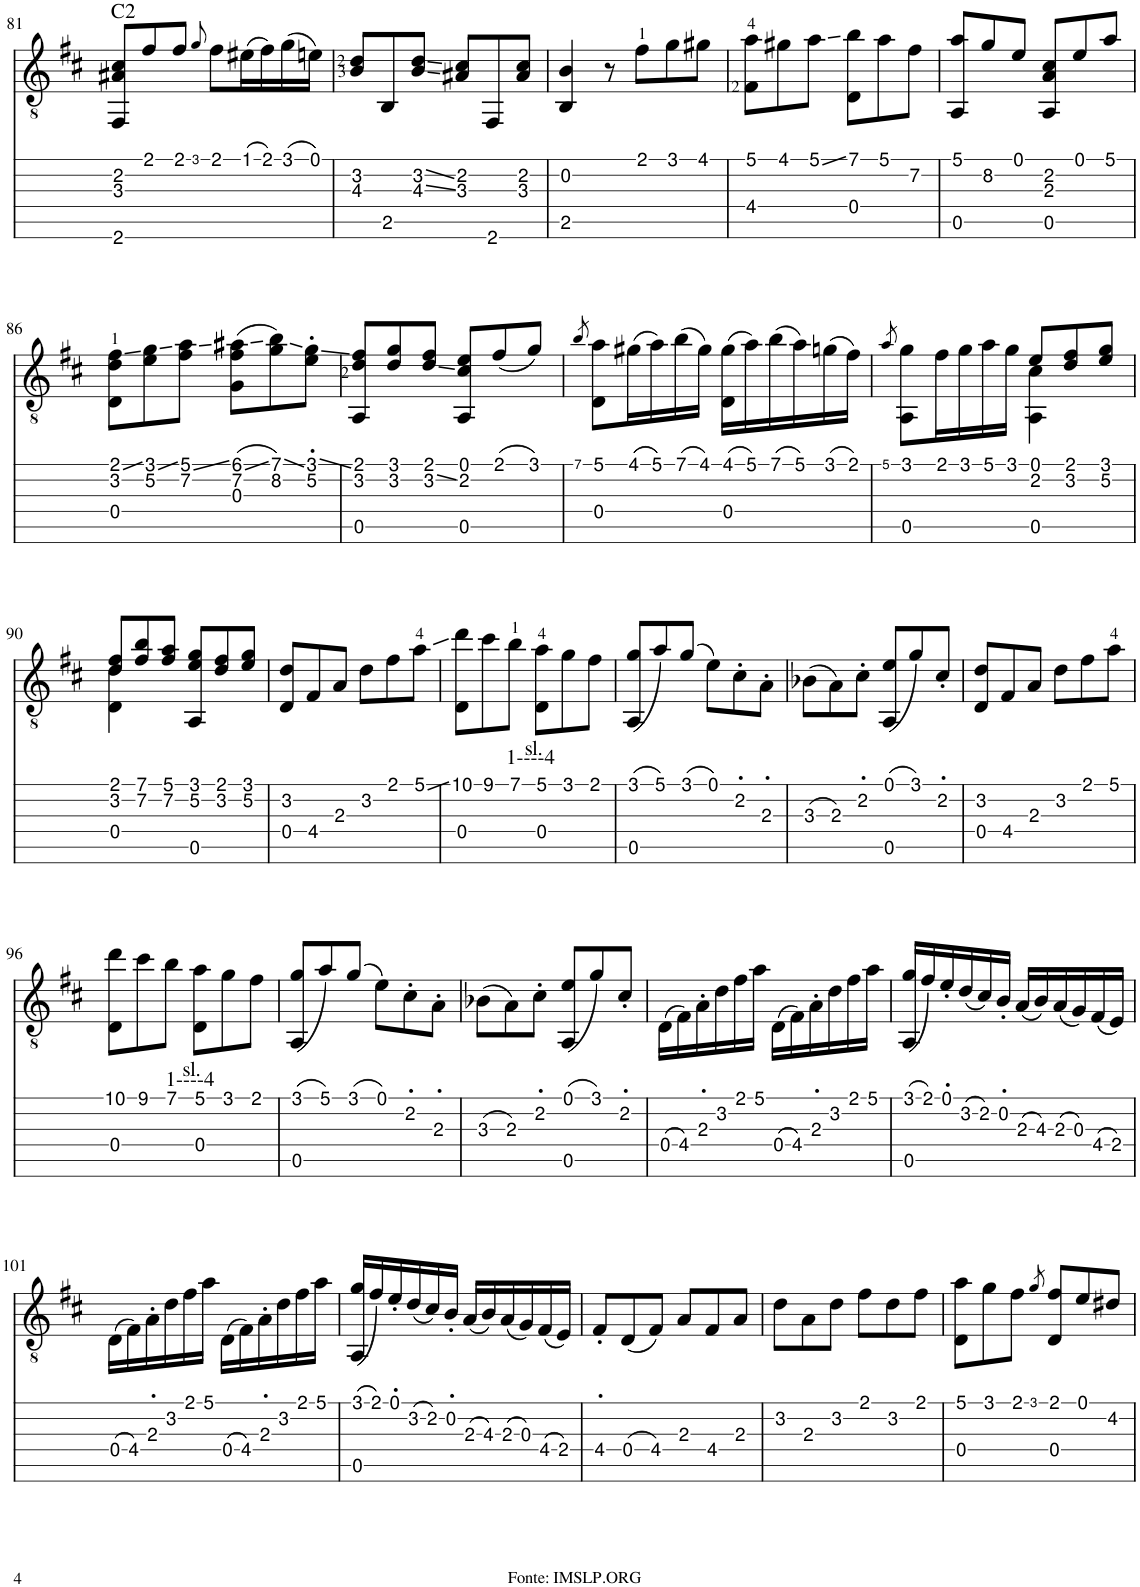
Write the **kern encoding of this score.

**kern	**kern
*part1	*part1
*staff2	*staff1
*I"Guitar	*
*I'Guit.	*
!!LO:PB:g=z
*	*clefGv2
*k[f#c#]	*k[f#c#]
*M6/8	*M6/8
=81	=81
!	!LO:TX:a:t=C2
8FF#\ 8A#\ 8c#\L	8FF#/ 8A#X/ 8c#/L
8f#	8f#/
8f#J	8f#/J
qg	8qg/
8f#L	8f#\L
16e#L	(16e#X\L
16f#	16f#\)
16g	(16g\
16eJJ	16en\JJ)
=82	=82
8B\ 8d\L	8B/ 8d/L
8BB	8BB/
8B\ 8d\J	8B/ 8d/J
8A#\ 8c#\L	8A#X/ 8c#/L
8FF#	8FF#/
8A#\ 8c#\J	8A#/ 8c#/J
=83	=83
4BB 4B	4BB/ 4B/
8r	8r
8f#L	8f#\L
8g	8g\
8g#J	8g#X\J
=84	=84
8F#\ 8a\L	8F#\ 8a\L
8g#	8g#X\
8aJ	8a\J
8D\ 8b\L	8D\ 8b\L
8a	8a\
8f#J	8f#\J
=85	=85
8AA\ 8a\L	8AA/ 8a/L
8g	8g/
8eJ	8e/J
8AA\ 8A\ 8c#\L	8AA/ 8A/ 8c#/L
8e	8e/
8aJ	8a/J
!!LO:LB:g=z
=86	=86
8D\ 8d\ 8f#\L	8D\ 8d\ 8f#\L
8e\ 8g\	8e\ 8g\
8f#\ 8a\J	8f#\ 8a\J
8G\ 8f#\ 8a#\L	(8G\ 8f#\ 8a#X\L
8g\ 8b\	8g\ 8b\)
8e'\ 8g'\J	8e\' 8g\'J
=87	=87
8AA\ 8d\ 8f#\L	8AA/ 8d/ 8f#/L
8d\ 8g\	8d/ 8g/
8d\ 8f#\J	8d/ 8f#/J
8AA\ 8c#\ 8e\L	8AA/ 8c#/ 8e/L
8f#	(8f#/
8gJ	8g/J)
=88	=88
qb	8qb/
8D\ 8a\L	8D\ 8a\L
16g#L	(16g#X\L
16a	16a\)
16b	(16b\
16g#JJ	16g#\JJ)
16D\ 16g#\LL	(16D\ 16g#\LL
16a	16a\)
16b	(16b\
16a	16a\)
16g	(16gn\
16f#JJ	16f#\JJ)
=89	=89
qa	8qa/
*^	*^
8AA\ 8g\L	4.ryy	8AA\ 8g\L	4.ryy
16f#L	.	16f#\L	.
16g	.	16g\	.
16a	.	16a\	.
16gJJ	.	16g\JJ	.
8eL	4AA 4c#	8e/L	4AA\ 4c#\
8d\ 8f#\	.	8d/ 8f#/	.
8e\ 8g\J	8ryy	8e/ 8g/J	8ryy
!!LO:LB:g=z	!!
=90	=90	=90	=90
8d\ 8f#\L	4D 4d	8d/ 8f#/L	4D\ 4d\
8f#\ 8b\	.	8f#/ 8b/	.
8f#\ 8a\J	2ryy	8f#/ 8a/J	2ryy
8AA\ 8e\ 8g\L	.	8AA/ 8e/ 8g/L	.
8d\ 8f#\	.	8d/ 8f#/	.
8e\ 8g\J	.	8e/ 8g/J	.
*v	*v	*	*
*	*v	*v
=91	=91
8D\ 8d\L	8D/ 8d/L
8F#	8F#/
8AJ	8A/J
8dL	8d\L
8f#	8f#\
8aJ	8a\J
=92	=92
8D\ 8dd\L	8D\ 8dd\L
8cc#	8cc#\
!LO:TX:a:t=1----4	!
!LO:TX:a:t=sl.	!
8bJ	8b\J
8D\ 8a\L	8D\ 8a\L
8g	8g\
8f#J	8f#\J
=93	=93
8AA\ 8g\L	(8AA/ 8g/L
8a	8a/)
8gJ	(8g/J
8eL	8e\L)
8c#'	8c#'\
8A'J	8A'\J
=94	=94
8B-L	(8B-X\L
8A	8A\)
8c#'J	8c#'\J
8AA\ 8e\L	(8AA/ 8e/L
8g	8g/)
8c#'J	8c#'/J
=95	=95
8D\ 8d\L	8D/ 8d/L
8F#	8F#/
8AJ	8A/J
8dL	8d\L
8f#	8f#\
8aJ	8a\J
!!LO:LB:g=z
=96	=96
8D\ 8dd\L	8D\ 8dd\L
8cc#	8cc#\
!	!LO:TX:b:t=1----4
!	!LO:TX:b:t=sl.
8bJ	8b\J
8D\ 8a\L	8D\ 8a\L
8g	8g\
8f#J	8f#\J
=97	=97
8AA\ 8g\L	(8AA/ 8g/L
8a	8a/)
8gJ	(8g/J
8eL	8e\L)
8c#'	8c#'\
8A'J	8A'\J
=98	=98
8B-XL	(8B-X\L
8A	8A\)
8c#'J	8c#'\J
8AA\ 8e\L	(8AA/ 8e/L
8g	8g/)
8c#'J	8c#'/J
=99	=99
16DLL	(16D\LL
16F#	16F#\)
16A'	16A'\
16d	16d\
16f#	16f#\
16aJJ	16a\JJ
16DLL	(16D\LL
16F#	16F#\)
16A'	16A'\
16d	16d\
16f#	16f#\
16aJJ	16a\JJ
=100	=100
16AA\ 16g\LL	(16AA/ 16g/LL
16f#	16f#/)
16e'	16e'/
16d	(16d/
16c#	16c#/)
16B'JJ	16B'/JJ
16ALL	(16A/LL
16B	16B/)
16A	(16A/
16G	16G/)
16F#	(16F#/
16EJJ	16E/JJ)
!!LO:LB:g=z
=101	=101
16DLL	(16D\LL
16F#	16F#\)
16A'	16A'\
16d	16d\
16f#	16f#\
16aJJ	16a\JJ
16DLL	(16D\LL
16F#	16F#\)
16A'	16A'\
16d	16d\
16f#	16f#\
16aJJ	16a\JJ
=102	=102
16AA\ 16g\LL	(16AA/ 16g/LL
16f#	16f#/)
16e'	16e'/
16d	(16d/
16c#	16c#/)
16B'JJ	16B'/JJ
16ALL	(16A/LL
16B	16B/)
16A	(16A/
16G	16G/)
16F#	(16F#/
16EJJ	16E/JJ)
=103	=103
8F#'L	8F#'/L
8D	(8D/
8F#J	8F#/J)
8AL	8A/L
8F#	8F#/
8AJ	8A/J
=104	=104
8dL	8d\L
8A	8A\
8dJ	8d\J
8f#L	8f#\L
8d	8d\
8f#J	8f#\J
=105	=105
8D\ 8a\L	8D\ 8a\L
8g	8g\
8f#J	8f#\J
qg	8qg/
8D\ 8f#\L	8D/ 8f#/L
8e	8e/
8d#J	8d#X/J
=	=
*-	*-
